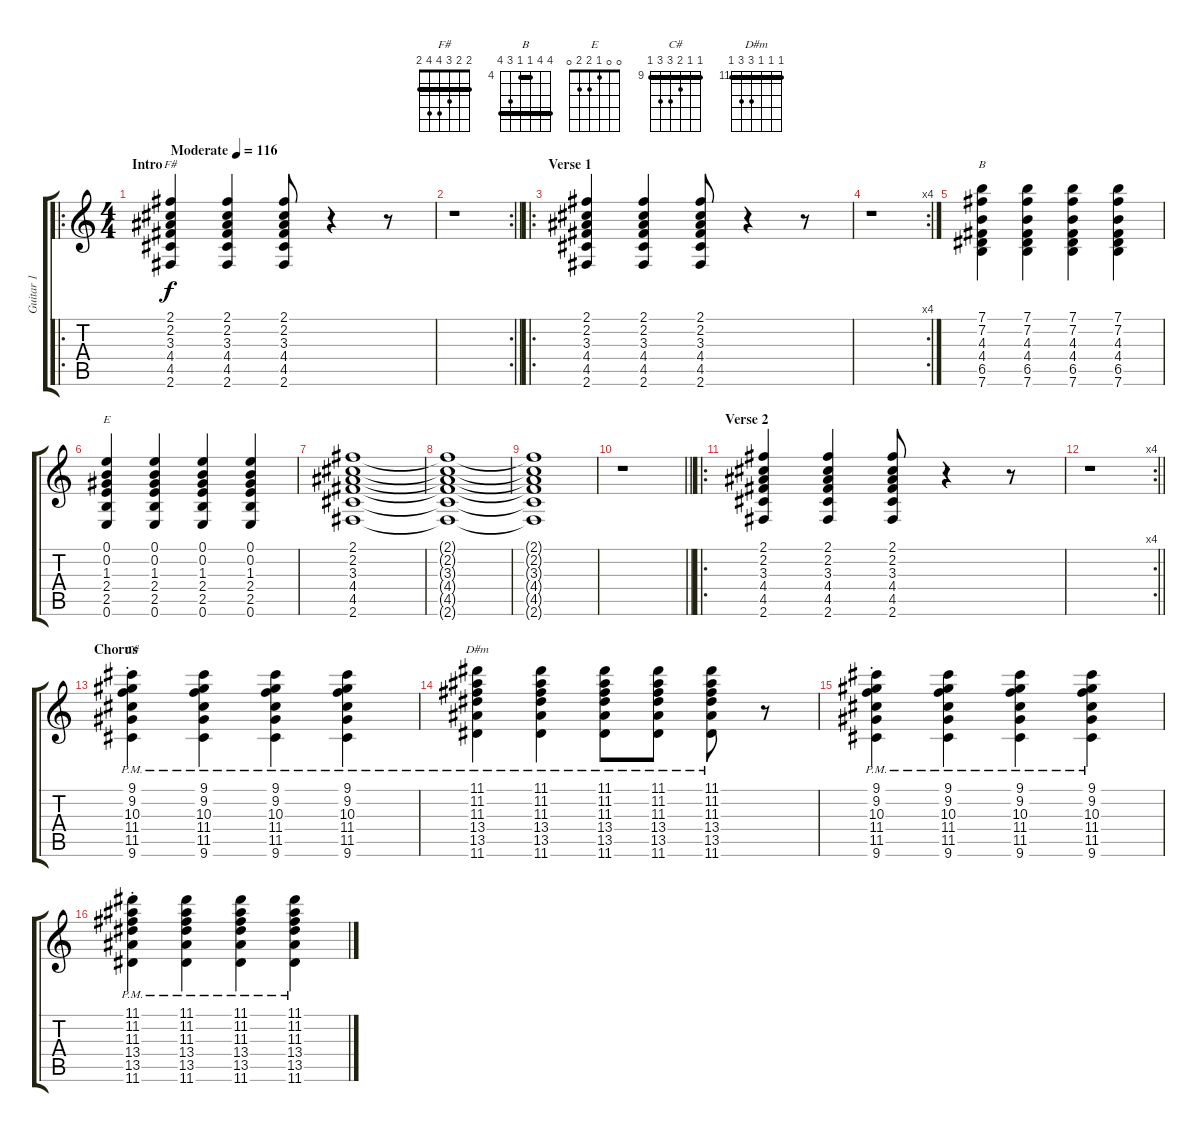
\track ("Guitar 1" "Guitar 1") {instrument electricguitarclean}
\staff {score tabs}
\tuning (E4 B3 G3 D3 A2 E2) {hide}
\chord ("F#" 2 2 3 4 4 2) {barre 2}
\chord ("B" 7 7 4 4 6 7) {firstfret 4 barre (4 7)}
\chord ("E" 0 0 1 2 2 0)
\chord ("C#" 9 9 10 11 11 9) {firstfret 9 barre 9}
\chord ("D#m" 11 11 11 13 13 11) {firstfret 11 barre 11}
\ro
\ts (4 4)
\section ("" "Intro")
\tempo (116 "Moderate")
\clef g2
\ks c
(2.1 2.2 3.3 4.4 4.5 2.6).4{ch "F#" dy f instrument electricguitarclean} (2.1 2.2 3.3 4.4 4.5 2.6).4 (2.1 2.2 3.3 4.4 4.5 2.6).8 r.4 r.8 |
\rc 2
\barLineRight lightlight
r.1 |
\ro
\section ("" "Verse 1")
(2.1 2.2 3.3 4.4 4.5 2.6).4 (2.1 2.2 3.3 4.4 4.5 2.6).4 (2.1 2.2 3.3 4.4 4.5 2.6).8 r.4 r.8 |
\rc 4
r.1 |
(7.1 7.2 4.3 4.4 6.5 7.6).4{ch "B"} (7.1 7.2 4.3 4.4 6.5 7.6).4 (7.1 7.2 4.3 4.4 6.5 7.6).4 (7.1 7.2 4.3 4.4 6.5 7.6).4 |
(0.1 0.2 1.3 2.4 2.5 0.6).4{ch "E"} (0.1 0.2 1.3 2.4 2.5 0.6).4 (0.1 0.2 1.3 2.4 2.5 0.6).4 (0.1 0.2 1.3 2.4 2.5 0.6).4 |
(2.1 2.2 3.3 4.4 4.5 2.6).1 |
(2.1{t} 2.2{t} 3.3{t} 4.4{t} 4.5{t} 2.6{t}).1 |
(2.1{t} 2.2{t} 3.3{t} 4.4{t} 4.5{t} 2.6{t}).1 |
\barLineRight lightlight
r.1 |
\ro
\section ("" "Verse 2")
(2.1 2.2 3.3 4.4 4.5 2.6).4 (2.1 2.2 3.3 4.4 4.5 2.6).4 (2.1 2.2 3.3 4.4 4.5 2.6).8 r.4 r.8 |
\rc 4
\barLineRight lightlight
r.1 |
\section ("" "Chorus")
(9.1{pm} 9.2{pm} 10.3{pm st} 11.4{pm} 11.5{pm} 9.6{pm}).4{ch "C#"} (9.1{pm} 9.2{pm} 10.3{pm} 11.4{pm} 11.5{pm} 9.6{pm}).4 (9.1{pm} 9.2{pm} 10.3{pm} 11.4{pm} 11.5{pm} 9.6{pm}).4 (9.1{pm} 9.2{pm} 10.3{pm} 11.4{pm} 11.5{pm} 9.6{pm}).4 |
(11.1{pm} 11.2{pm} 11.3{pm} 13.4{pm} 13.5{pm} 11.6{pm}).4{ch "D#m"} (11.1{pm} 11.2{pm} 11.3{pm} 13.4{pm} 13.5{pm} 11.6{pm}).4 (11.1{pm} 11.2{pm} 11.3{pm} 13.4{pm} 13.5{pm} 11.6{pm}).8 (11.1{pm} 11.2{pm} 11.3{pm} 13.4{pm} 13.5{pm} 11.6{pm}).8 (11.1{pm} 11.2{pm} 11.3{pm} 13.4{pm} 13.5{pm} 11.6{pm}).8 r.8 |
(9.1{pm} 9.2{pm} 10.3{pm st} 11.4{pm} 11.5{pm} 9.6{pm}).4 (9.1{pm} 9.2{pm} 10.3{pm} 11.4{pm} 11.5{pm} 9.6{pm}).4 (9.1{pm} 9.2{pm} 10.3{pm} 11.4{pm} 11.5{pm} 9.6{pm}).4 (9.1{pm} 9.2{pm} 10.3{pm} 11.4{pm} 11.5{pm} 9.6{pm}).4 |
(11.1{pm st} 11.2{pm st} 11.3{pm st} 13.4{pm st} 13.5{pm st} 11.6{pm st}).4 (11.1{pm} 11.2{pm} 11.3{pm} 13.4{pm} 13.5{pm} 11.6{pm}).4 (11.1{pm} 11.2{pm} 11.3{pm} 13.4{pm} 13.5{pm} 11.6{pm}).4 (11.1{pm} 11.2{pm} 11.3{pm} 13.4{pm} 13.5{pm} 11.6{pm}).4
